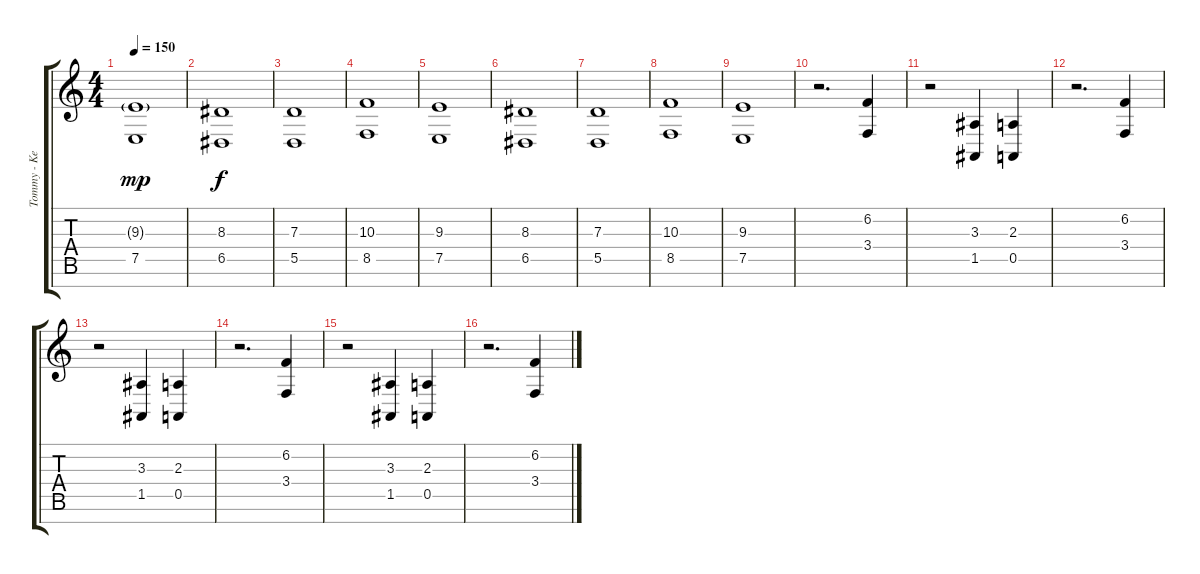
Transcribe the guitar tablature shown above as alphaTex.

\track ("Tommy - Keyboards" "Tommy - Ke") {instrument stringensemble1}
\staff {score tabs}
\tuning (E4 B3 G3 D3 A2 E2 B1) {hide}
\ts (4 4)
\tempo 150
\clef g2
\ks c
(9.3{g} 7.5).1{dy mp} |
(8.3 6.5).1{dy f} |
(7.3 5.5).1 |
(10.3 8.5).1 |
(9.3 7.5).1 |
(8.3 6.5).1 |
(7.3 5.5).1 |
(10.3 8.5).1 |
(9.3 7.5).1 |
r.2{d} (6.2 3.4).4 |
r.2 (3.3 1.5).4 (2.3 0.5).4 |
r.2{d} (6.2 3.4).4 |
r.2 (3.3 1.5).4 (2.3 0.5).4 |
r.2{d} (6.2 3.4).4 |
r.2 (3.3 1.5).4 (2.3 0.5).4 |
r.2{d} (6.2 3.4).4
